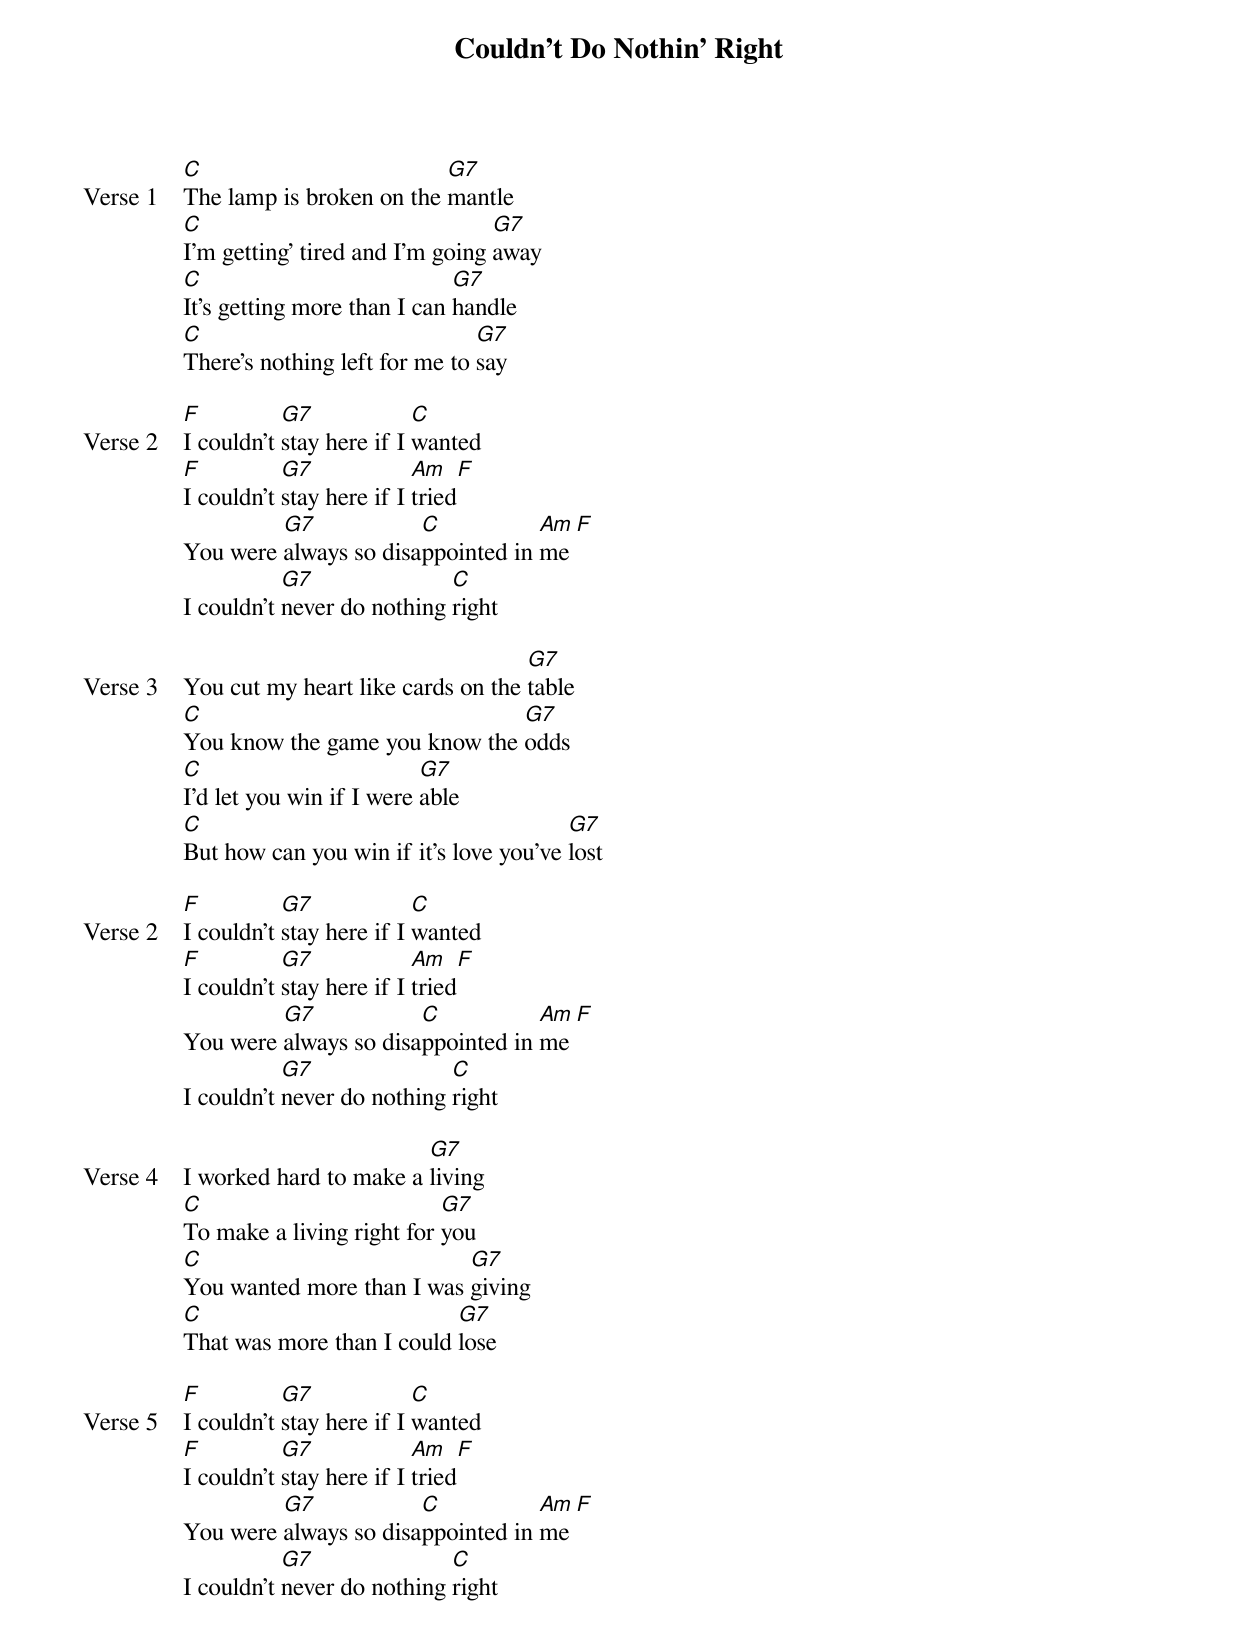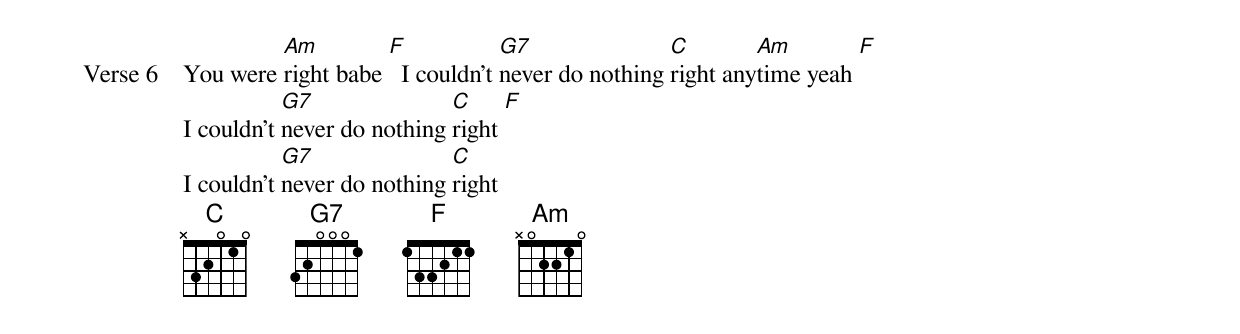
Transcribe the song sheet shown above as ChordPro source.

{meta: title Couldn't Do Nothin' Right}
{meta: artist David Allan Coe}
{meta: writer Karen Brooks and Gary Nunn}

{start_of_verse: Verse 1}
[C]The lamp is broken on the [G7]mantle
[C]I’m getting’ tired and I'm going [G7]away
[C]It's getting more than I can [G7]handle
[C]There’s nothing left for me to [G7]say
{end_of_verse}

{start_of_verse: Verse 2}
[F]I couldn't [G7]stay here if I [C]wanted
[F]I couldn't [G7]stay here if I [Am]tried[F]
You were [G7]always so disa[C]ppointed in [Am]me [F]
I couldn’t [G7]never do nothing [C]right
{end_of_verse}

{start_of_verse: Verse 3}
You cut my heart like cards on the [G7]table
[C]You know the game you know the [G7]odds
[C]I’d let you win if I were [G7]able
[C]But how can you win if it’s love you’ve [G7]lost
{end_of_verse}

{start_of_verse: Verse 2}
[F]I couldn't [G7]stay here if I [C]wanted
[F]I couldn't [G7]stay here if I [Am]tried[F]
You were [G7]always so disa[C]ppointed in [Am]me [F]
I couldn’t [G7]never do nothing [C]right
{end_of_verse}

{start_of_verse: Verse 4}
I worked hard to make a [G7]living
[C]To make a living right for [G7]you
[C]You wanted more than I was [G7]giving
[C]That was more than I could [G7]lose
{end_of_verse}

{start_of_verse: Verse 5}
[F]I couldn't [G7]stay here if I [C]wanted
[F]I couldn't [G7]stay here if I [Am]tried[F]
You were [G7]always so disa[C]ppointed in [Am]me [F]
I couldn’t [G7]never do nothing [C]right
{end_of_verse}

{start_of_verse: Verse 6}
You were [Am]right babe [F]  I couldn’t [G7]never do nothing [C]right any[Am]time yeah [F]
I couldn’t [G7]never do nothing [C]right [F]
I couldn’t [G7]never do nothing [C]right
{end_of_verse}
